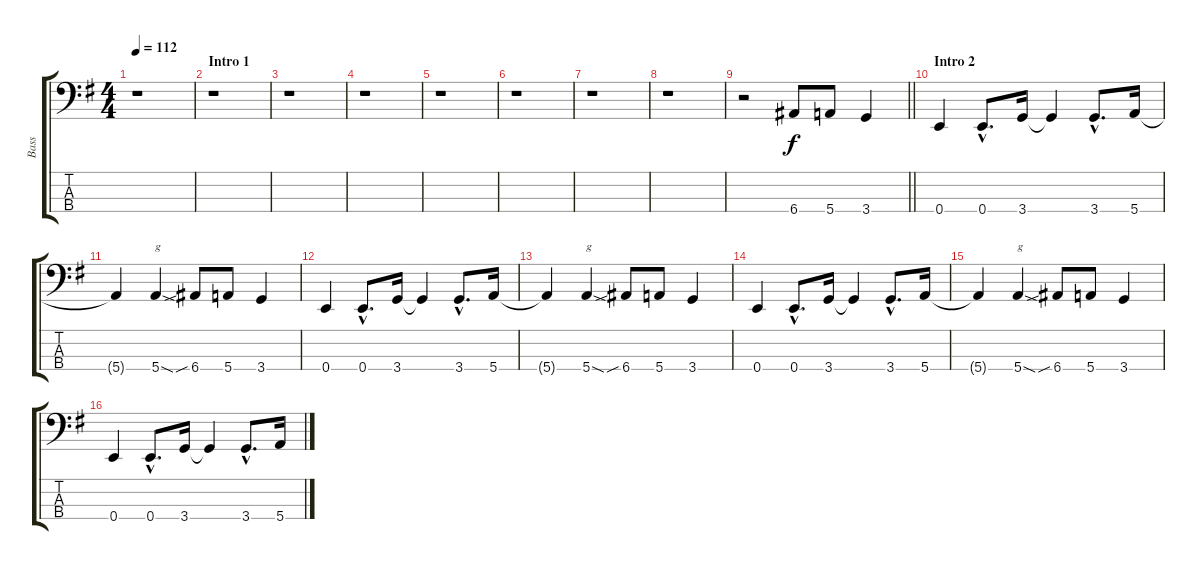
\track ("Bass" "Bass") {instrument electricbasspick}
\staff {score tabs}
\tuning (G2 D2 A1 E1) {hide}
\ts (4 4)
\tempo 112
\clef f4
\ks g
r.1{dy f instrument electricbasspick} |
\section ("" "Intro 1")
r.1 |
r.1 |
r.1 |
r.1 |
r.1 |
r.1 |
r.1 |
\barLineRight lightlight
r.2 6.4.8 5.4.8 3.4.4 |
\section ("" "Intro 2")
0.4.4 0.4{hac}.8{d} 3.4.16 3.4{t}.4 3.4{hac}.8{d} 5.4.16 |
5.4{t}.4 5.4{sod}.4{txt "g"} 6.4{sib}.8 5.4.8 3.4.4 |
0.4.4 0.4{hac}.8{d} 3.4.16 3.4{t}.4 3.4{hac}.8{d} 5.4.16 |
5.4{t}.4 5.4{sod}.4{txt "g"} 6.4{sib}.8 5.4.8 3.4.4 |
0.4.4 0.4{hac}.8{d} 3.4.16 3.4{t}.4 3.4{hac}.8{d} 5.4.16 |
5.4{t}.4 5.4{sod}.4{txt "g"} 6.4{sib}.8 5.4.8 3.4.4 |
0.4.4 0.4{hac}.8{d} 3.4.16 3.4{t}.4 3.4{hac}.8{d} 5.4.16
